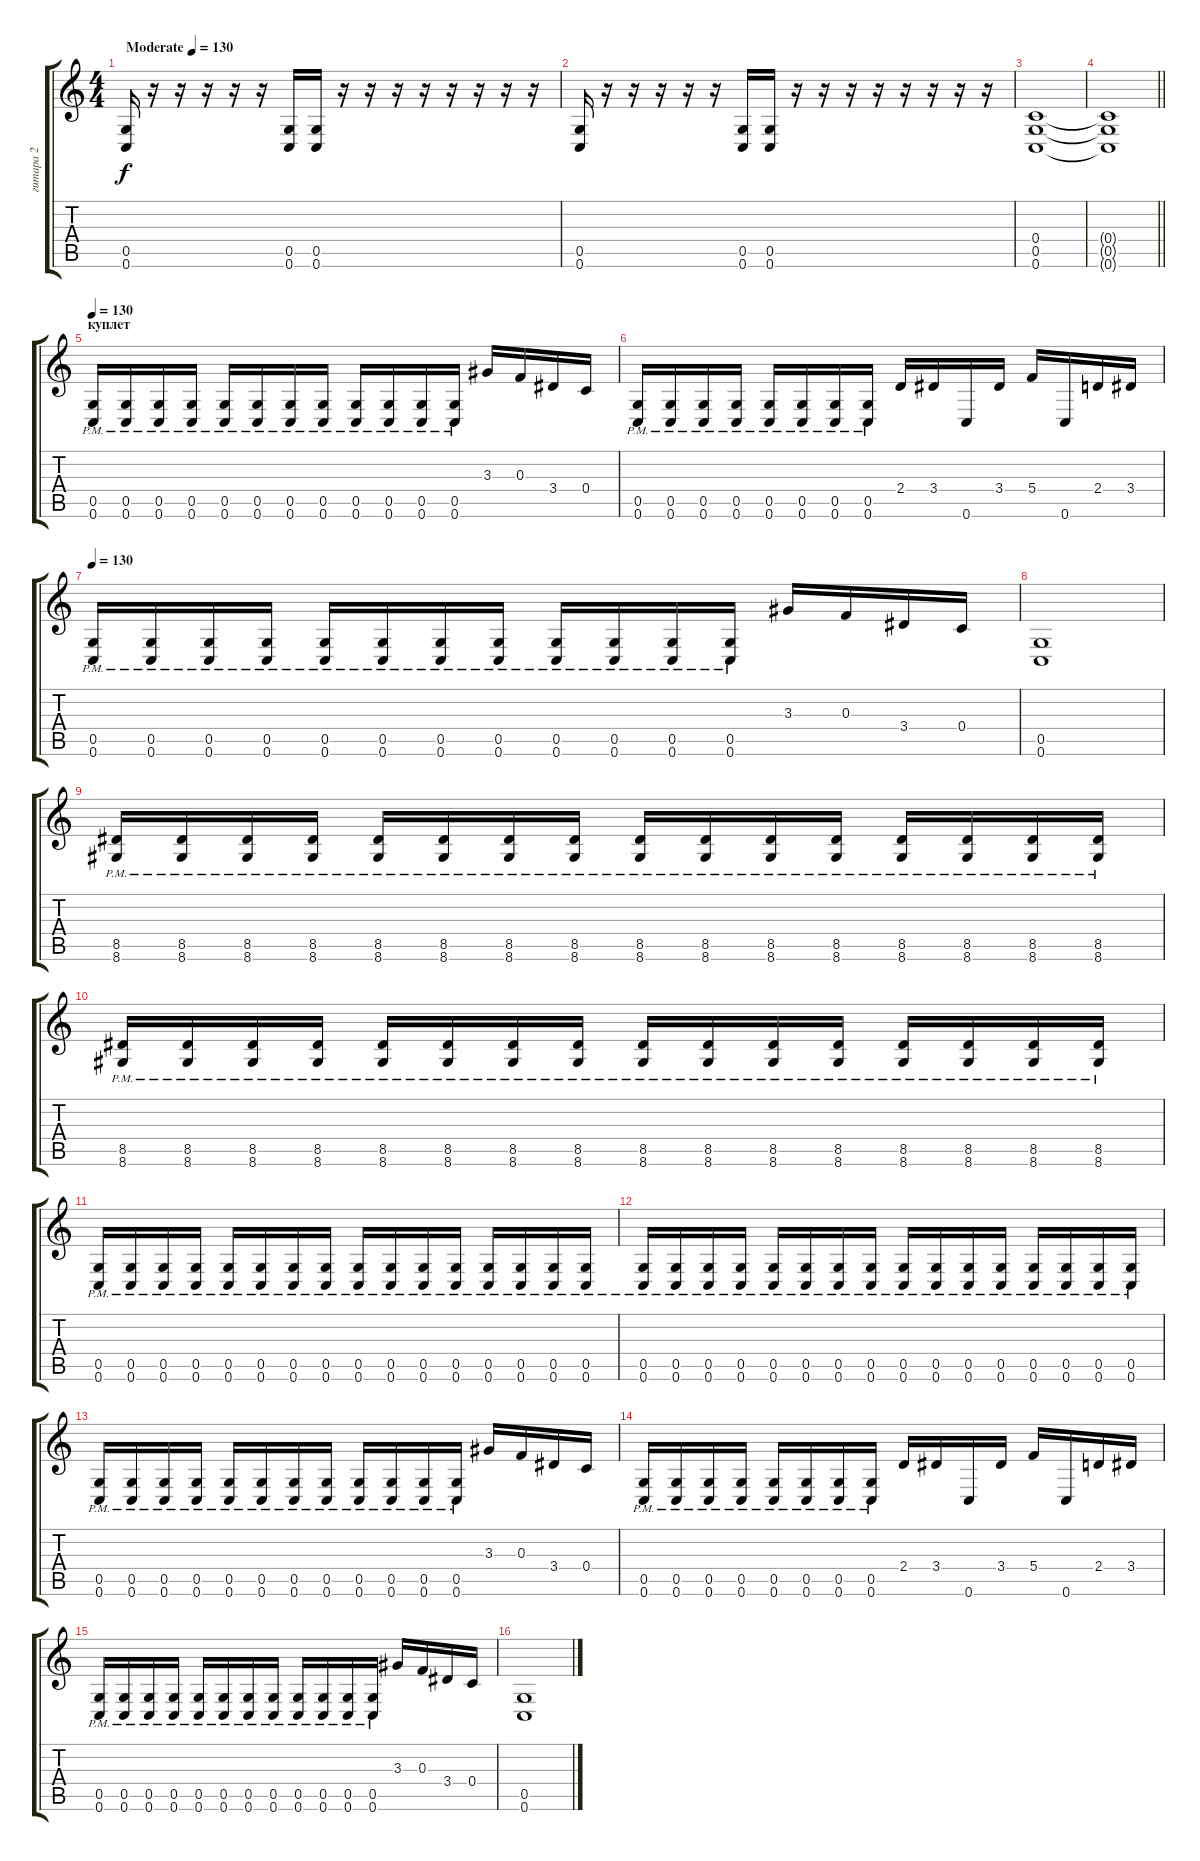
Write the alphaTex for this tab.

\track ("гитара 2" "гитара 2") {instrument distortionguitar}
\staff {score tabs}
\tuning (D4 A3 F3 C3 G2 C2) {hide}
\ts (4 4)
\tempo (130 "Moderate")
\clef g2
\ks c
(0.5 0.6).16{dy f instrument gunshot} r.16 r.16 r.16 r.16 r.16 (0.5 0.6).16 (0.5 0.6).16 r.16 r.16 r.16 r.16 r.16 r.16 r.16 r.16 |
(0.5 0.6).16 r.16 r.16 r.16 r.16 r.16 (0.5 0.6).16 (0.5 0.6).16 r.16 r.16 r.16 r.16 r.16 r.16 r.16 r.16 |
(0.4 0.5 0.6).1{instrument distortionguitar} |
\barLineRight lightlight
(0.4{t} 0.5{t} 0.6{t}).1 |
\section ("" "куплет")
\tempo 130
(0.5{pm} 0.6{pm}).16 (0.5{pm} 0.6{pm}).16 (0.5{pm} 0.6{pm}).16 (0.5{pm} 0.6{pm}).16 (0.5{pm} 0.6{pm}).16 (0.5{pm} 0.6{pm}).16 (0.5{pm} 0.6{pm}).16 (0.5{pm} 0.6{pm}).16 (0.5{pm} 0.6{pm}).16 (0.5{pm} 0.6{pm}).16 (0.5{pm} 0.6{pm}).16 (0.5{pm} 0.6{pm}).16 3.3.16 0.3.16 3.4.16 0.4.16 |
(0.5{pm} 0.6{pm}).16 (0.5{pm} 0.6{pm}).16 (0.5{pm} 0.6{pm}).16 (0.5{pm} 0.6{pm}).16 (0.5{pm} 0.6{pm}).16 (0.5{pm} 0.6{pm}).16 (0.5{pm} 0.6{pm}).16 (0.5{pm} 0.6{pm}).16 2.4.16 3.4.16 0.6.16 3.4.16 5.4.16 0.6.16 2.4.16 3.4.16 |
\tempo 130
(0.5{pm} 0.6{pm}).16 (0.5{pm} 0.6{pm}).16 (0.5{pm} 0.6{pm}).16 (0.5{pm} 0.6{pm}).16 (0.5{pm} 0.6{pm}).16 (0.5{pm} 0.6{pm}).16 (0.5{pm} 0.6{pm}).16 (0.5{pm} 0.6{pm}).16 (0.5{pm} 0.6{pm}).16 (0.5{pm} 0.6{pm}).16 (0.5{pm} 0.6{pm}).16 (0.5{pm} 0.6{pm}).16 3.3.16 0.3.16 3.4.16 0.4.16 |
(0.5 0.6).1 |
(8.5{pm} 8.6{pm}).16 (8.5{pm} 8.6{pm}).16 (8.5{pm} 8.6{pm}).16 (8.5{pm} 8.6{pm}).16 (8.5{pm} 8.6{pm}).16 (8.5{pm} 8.6{pm}).16 (8.5{pm} 8.6{pm}).16 (8.5{pm} 8.6{pm}).16 (8.5{pm} 8.6{pm}).16 (8.5{pm} 8.6{pm}).16 (8.5{pm} 8.6{pm}).16 (8.5{pm} 8.6{pm}).16 (8.5{pm} 8.6{pm}).16 (8.5{pm} 8.6{pm}).16 (8.5{pm} 8.6{pm}).16 (8.5{pm} 8.6{pm}).16 |
(8.5{pm} 8.6{pm}).16 (8.5{pm} 8.6{pm}).16 (8.5{pm} 8.6{pm}).16 (8.5{pm} 8.6{pm}).16 (8.5{pm} 8.6{pm}).16 (8.5{pm} 8.6{pm}).16 (8.5{pm} 8.6{pm}).16 (8.5{pm} 8.6{pm}).16 (8.5{pm} 8.6{pm}).16 (8.5{pm} 8.6{pm}).16 (8.5{pm} 8.6{pm}).16 (8.5{pm} 8.6{pm}).16 (8.5{pm} 8.6{pm}).16 (8.5{pm} 8.6{pm}).16 (8.5{pm} 8.6{pm}).16 (8.5{pm} 8.6{pm}).16 |
(0.5{pm} 0.6{pm}).16 (0.5{pm} 0.6{pm}).16 (0.5{pm} 0.6{pm}).16 (0.5{pm} 0.6{pm}).16 (0.5{pm} 0.6{pm}).16 (0.5{pm} 0.6{pm}).16 (0.5{pm} 0.6{pm}).16 (0.5{pm} 0.6{pm}).16 (0.5{pm} 0.6{pm}).16 (0.5{pm} 0.6{pm}).16 (0.5{pm} 0.6{pm}).16 (0.5{pm} 0.6{pm}).16 (0.5{pm} 0.6{pm}).16 (0.5{pm} 0.6{pm}).16 (0.5{pm} 0.6{pm}).16 (0.5{pm} 0.6{pm}).16 |
(0.5{pm} 0.6{pm}).16 (0.5{pm} 0.6{pm}).16 (0.5{pm} 0.6{pm}).16 (0.5{pm} 0.6{pm}).16 (0.5{pm} 0.6{pm}).16 (0.5{pm} 0.6{pm}).16 (0.5{pm} 0.6{pm}).16 (0.5{pm} 0.6{pm}).16 (0.5{pm} 0.6{pm}).16 (0.5{pm} 0.6{pm}).16 (0.5{pm} 0.6{pm}).16 (0.5{pm} 0.6{pm}).16 (0.5{pm} 0.6{pm}).16 (0.5{pm} 0.6{pm}).16 (0.5{pm} 0.6{pm}).16 (0.5{pm} 0.6{pm}).16 |
(0.5{pm} 0.6{pm}).16 (0.5{pm} 0.6{pm}).16 (0.5{pm} 0.6{pm}).16 (0.5{pm} 0.6{pm}).16 (0.5{pm} 0.6{pm}).16 (0.5{pm} 0.6{pm}).16 (0.5{pm} 0.6{pm}).16 (0.5{pm} 0.6{pm}).16 (0.5{pm} 0.6{pm}).16 (0.5{pm} 0.6{pm}).16 (0.5{pm} 0.6{pm}).16 (0.5{pm} 0.6{pm}).16 3.3.16 0.3.16 3.4.16 0.4.16 |
(0.5{pm} 0.6{pm}).16 (0.5{pm} 0.6{pm}).16 (0.5{pm} 0.6{pm}).16 (0.5{pm} 0.6{pm}).16 (0.5{pm} 0.6{pm}).16 (0.5{pm} 0.6{pm}).16 (0.5{pm} 0.6{pm}).16 (0.5{pm} 0.6{pm}).16 2.4.16 3.4.16 0.6.16 3.4.16 5.4.16 0.6.16 2.4.16 3.4.16 |
(0.5{pm} 0.6{pm}).16 (0.5{pm} 0.6{pm}).16 (0.5{pm} 0.6{pm}).16 (0.5{pm} 0.6{pm}).16 (0.5{pm} 0.6{pm}).16 (0.5{pm} 0.6{pm}).16 (0.5{pm} 0.6{pm}).16 (0.5{pm} 0.6{pm}).16 (0.5{pm} 0.6{pm}).16 (0.5{pm} 0.6{pm}).16 (0.5{pm} 0.6{pm}).16 (0.5{pm} 0.6{pm}).16 3.3.16 0.3.16 3.4.16 0.4.16 |
(0.5 0.6).1
